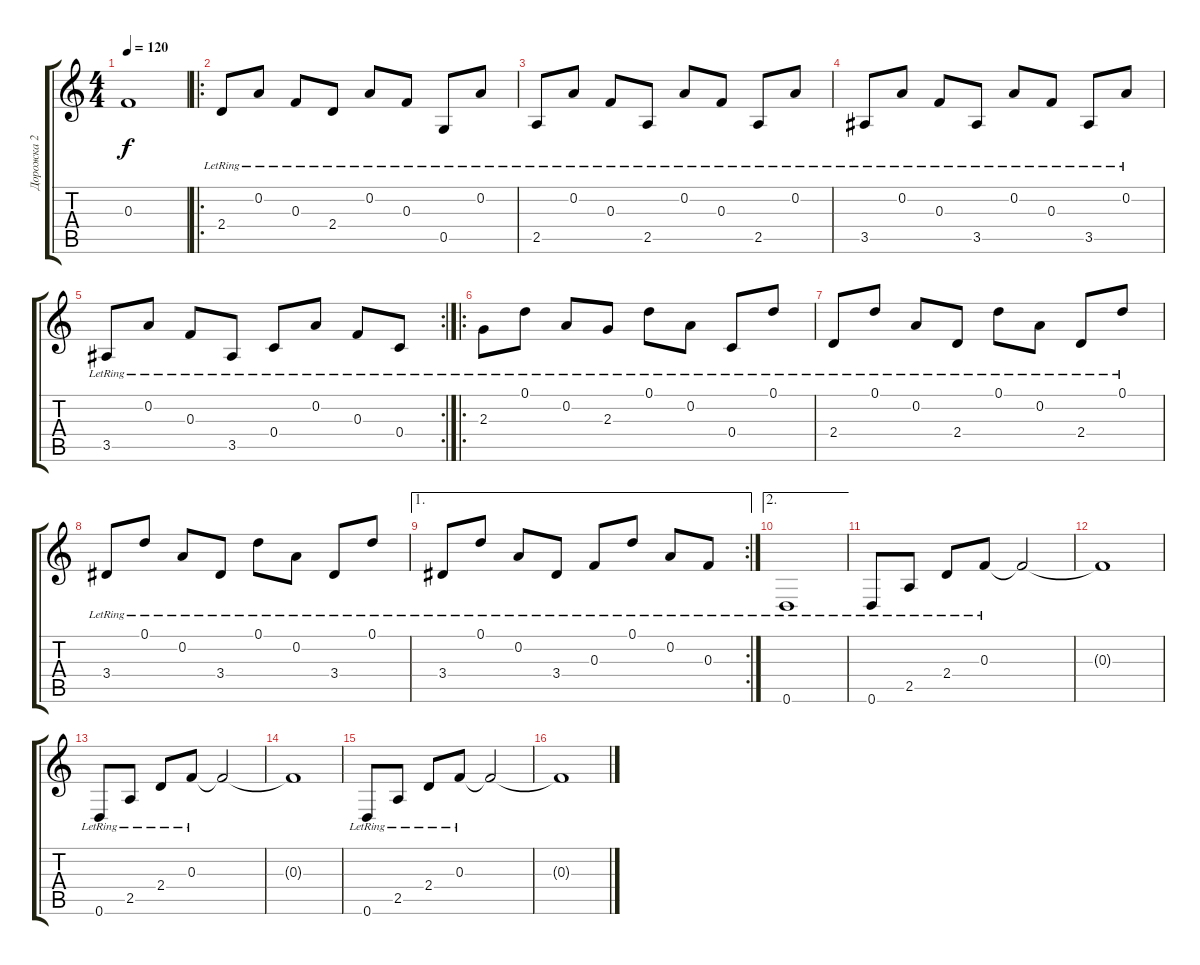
\track ("Дорожка 2" "Дорожка 2") {instrument acousticguitarsteel}
\staff {score tabs}
\tuning (D4 A3 F3 C3 G2 D2) {hide}
\ts (4 4)
\tempo 120
\clef g2
\ks c
0.3{t}.1{dy f} |
\ro
2.4{lr}.8 0.2{lr}.8 0.3{lr}.8 2.4{lr}.8 0.2{lr}.8 0.3{lr}.8 0.5{lr}.8 0.2{lr}.8 |
2.5{lr}.8 0.2{lr}.8 0.3{lr}.8 2.5{lr}.8 0.2{lr}.8 0.3{lr}.8 2.5{lr}.8 0.2{lr}.8 |
3.5{lr}.8 0.2{lr}.8 0.3{lr}.8 3.5{lr}.8 0.2{lr}.8 0.3{lr}.8 3.5{lr}.8 0.2{lr}.8 |
\rc 2
3.5{lr}.8 0.2{lr}.8 0.3{lr}.8 3.5{lr}.8 0.4{lr}.8 0.2{lr}.8 0.3{lr}.8 0.4{lr}.8 |
\ro
2.3{lr}.8 0.1{lr}.8 0.2{lr}.8 2.3{lr}.8 0.1{lr}.8 0.2{lr}.8 0.4{lr}.8 0.1{lr}.8 |
2.4{lr}.8 0.1{lr}.8 0.2{lr}.8 2.4{lr}.8 0.1{lr}.8 0.2{lr}.8 2.4{lr}.8 0.1{lr}.8 |
3.4{lr}.8 0.1{lr}.8 0.2{lr}.8 3.4{lr}.8 0.1{lr}.8 0.2{lr}.8 3.4{lr}.8 0.1{lr}.8 |
\ae 1
\rc 2
3.4{lr}.8 0.1{lr}.8 0.2{lr}.8 3.4{lr}.8 0.3{lr}.8 0.1{lr}.8 0.2{lr}.8 0.3{lr}.8 |
\ae 2
0.6{lr}.1 |
0.6{lr}.8 2.5{lr}.8 2.4{lr}.8 0.3{lr}.8 0.3{t}.2 |
0.3{t}.1 |
0.6{lr}.8 2.5{lr}.8 2.4{lr}.8 0.3{lr}.8 0.3{t}.2 |
0.3{t}.1 |
0.6{lr}.8 2.5{lr}.8 2.4{lr}.8 0.3{lr}.8 0.3{t}.2 |
0.3{t}.1
